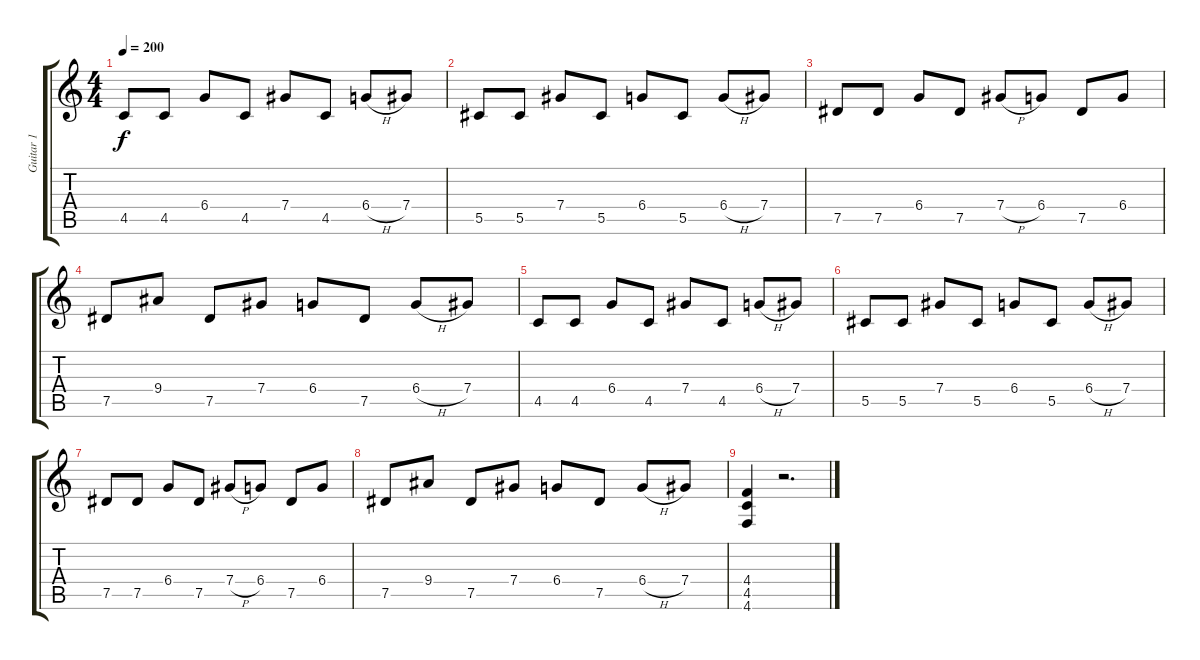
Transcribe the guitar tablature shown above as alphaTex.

\track ("Guitar 1" "Guitar 1") {instrument distortionguitar}
\staff {score tabs}
\tuning (Eb4 Bb3 Gb3 Db3 Ab2 Db2) {hide}
\ts (4 4)
\tempo 200
\clef g2
\ks c
4.5.8{dy f} 4.5.8 6.4.8 4.5.8 7.4.8 4.5.8 6.4{h}.8 7.4.8 |
5.5.8 5.5.8 7.4.8 5.5.8 6.4.8 5.5.8 6.4{h}.8 7.4.8 |
7.5.8 7.5.8 6.4.8 7.5.8 7.4{h}.8 6.4.8 7.5.8 6.4.8 |
7.5.8 9.4.8 7.5.8 7.4.8 6.4.8 7.5.8 6.4{h}.8 7.4.8 |
4.5.8 4.5.8 6.4.8 4.5.8 7.4.8 4.5.8 6.4{h}.8 7.4.8 |
5.5.8 5.5.8 7.4.8 5.5.8 6.4.8 5.5.8 6.4{h}.8 7.4.8 |
7.5.8 7.5.8 6.4.8 7.5.8 7.4{h}.8 6.4.8 7.5.8 6.4.8 |
7.5.8 9.4.8 7.5.8 7.4.8 6.4.8 7.5.8 6.4{h}.8 7.4.8 |
(4.4 4.5 4.6).4 r.2{d}
